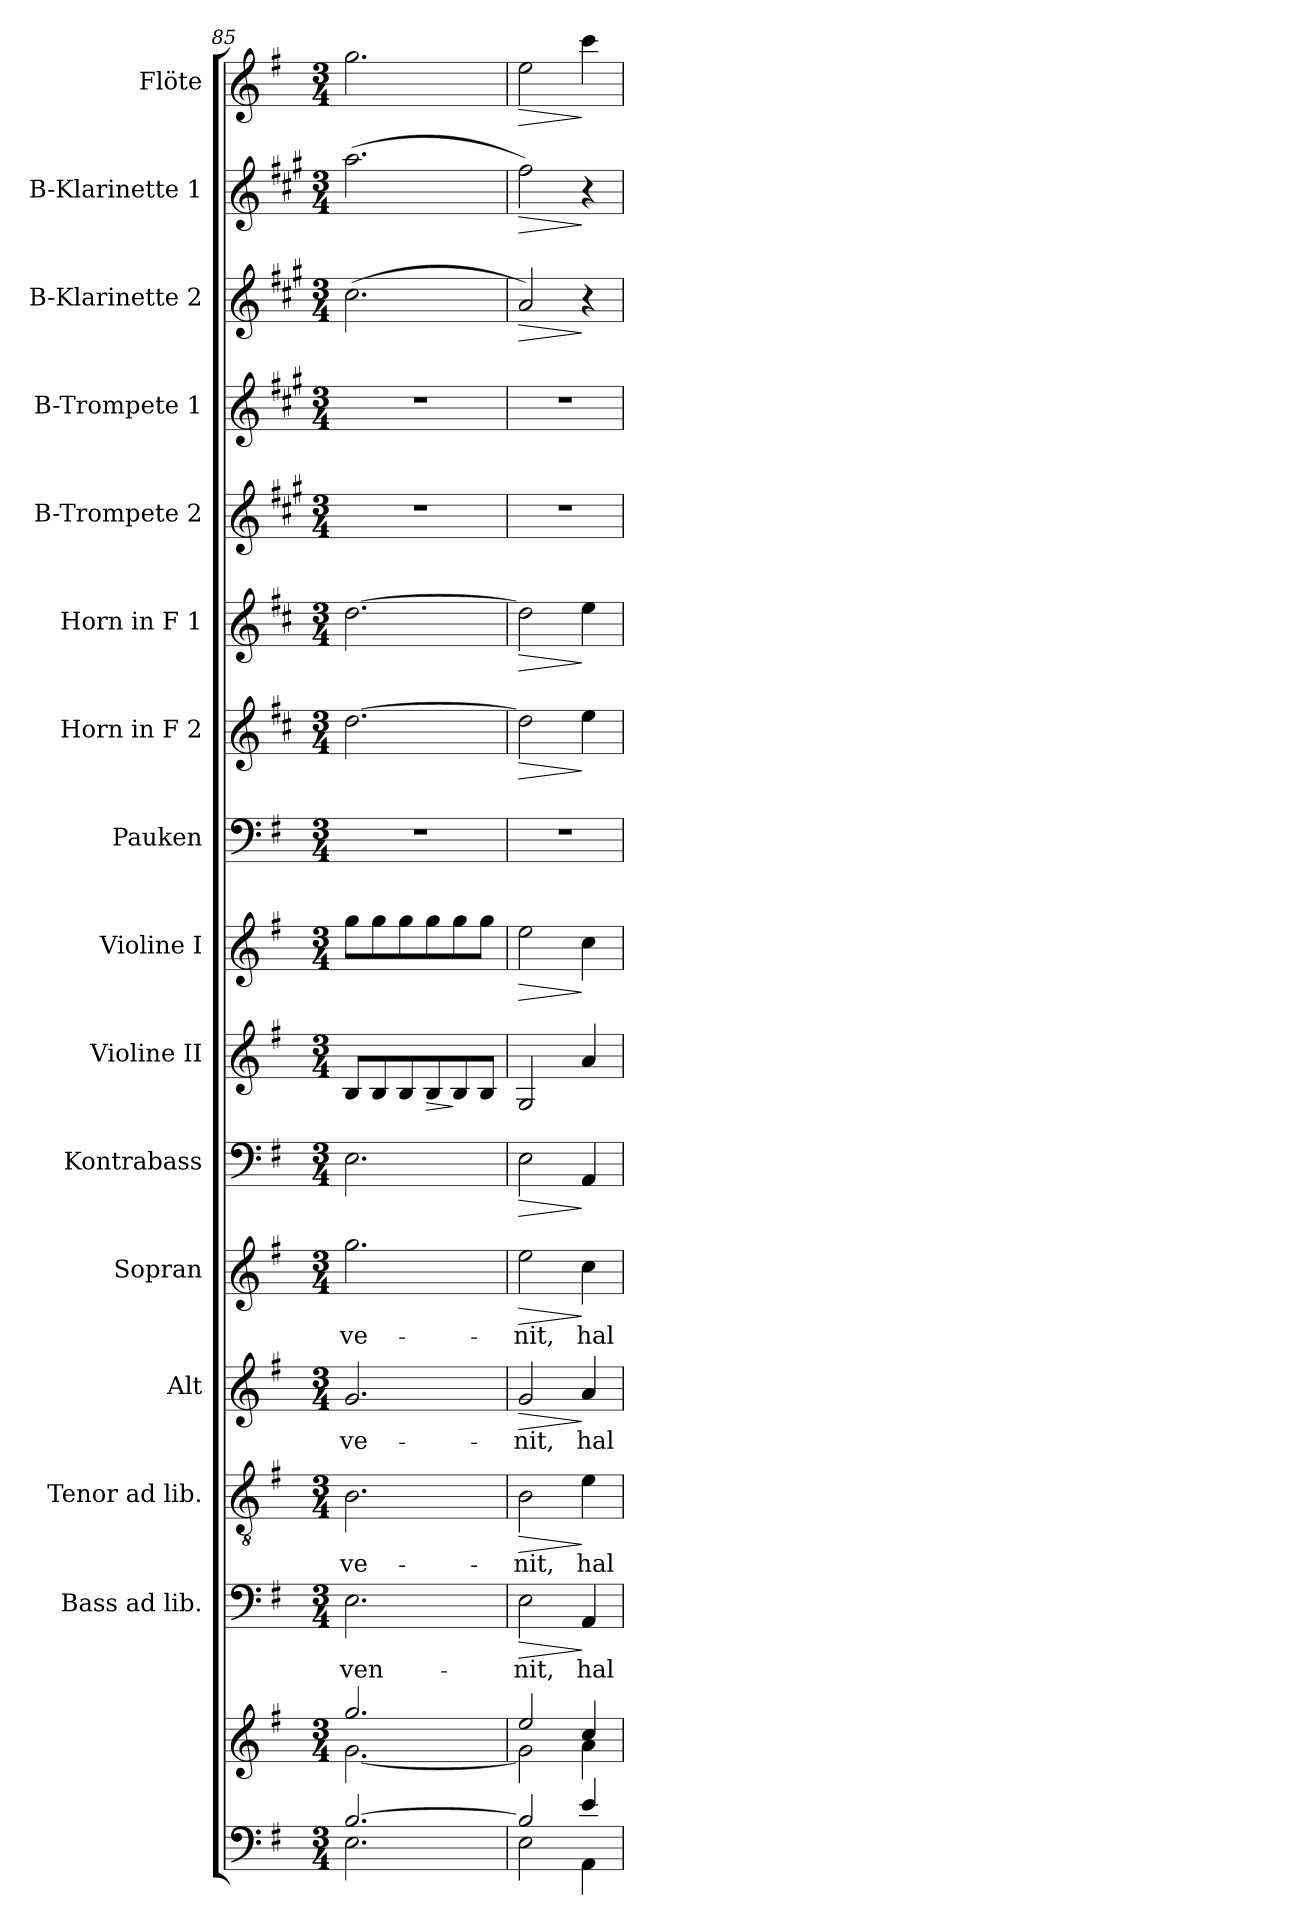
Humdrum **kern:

**kern	**kern	**kern	**text	**dynam	**kern	**text	**dynam	**kern	**text	**dynam	**kern	**text	**dynam	**kern	**dynam	**kern	**dynam	**kern	**dynam	**kern	**kern	**dynam	**kern	**dynam	**kern	**kern	**kern	**dynam	**kern	**dynam	**kern	**dynam
*part16	*part16	*part15	*part15	*part15	*part14	*part14	*part14	*part13	*part13	*part13	*part12	*part12	*part12	*part11	*part11	*part10	*part10	*part9	*part9	*part8	*part7	*part7	*part6	*part6	*part5	*part4	*part3	*part3	*part2	*part2	*part1	*part1
*staff17	*staff16	*staff15	*staff15	*staff15	*staff14	*staff14	*staff14	*staff13	*staff13	*staff13	*staff12	*staff12	*staff12	*staff11	*staff11	*staff10	*staff10	*staff9	*staff9	*staff8	*staff7	*staff7	*staff6	*staff6	*staff5	*staff4	*staff3	*staff3	*staff2	*staff2	*staff1	*staff1
*	*	*I"Bass ad lib.	*	*	*I"Tenor ad lib.	*	*	*I"Alt	*	*	*I"Sopran	*	*	*I"Kontrabass	*	*I"Violine II	*	*I"Violine I	*	*I"Pauken	*I"Horn in F 2	*	*I"Horn in F 1	*	*I"B-Trompete 2	*I"B-Trompete 1	*I"B-Klarinette 2	*	*I"B-Klarinette 1	*	*I"Flöte	*
*	*	*I'B.	*	*	*I'T.	*	*	*I'A.	*	*	*I'S.	*	*	*I'Kb.	*	*I'Vl. II	*	*I'Vl. I	*	*I'Pk.	*	*	*I'Hr. 1	*	*I'B Trp. 2	*I'B Trp. 1	*I'B Kl. 2	*	*I'B Kl. 1	*	*I'Fl.	*
*clefF4	*clefG2	*clefF4	*	*	*clefGv2	*	*	*clefG2	*	*	*clefG2	*	*	*clefF4	*	*clefG2	*	*clefG2	*	*clefF4	*clefG2	*	*clefG2	*	*clefG2	*clefG2	*clefG2	*	*clefG2	*	*clefG2	*
*	*	*	*	*	*	*	*	*	*	*	*	*	*	*ITrd7c12	*	*	*	*	*	*	*ITrd4c7	*	*ITrd4c7	*	*ITrd1c2	*ITrd1c2	*ITrd1c2	*	*ITrd1c2	*	*	*
*k[f#]	*k[f#]	*k[f#]	*	*	*k[f#]	*	*	*k[f#]	*	*	*k[f#]	*	*	*k[f#]	*	*k[f#]	*	*k[f#]	*	*k[f#]	*k[f#]	*	*k[f#]	*	*k[f#]	*k[f#]	*k[f#]	*	*k[f#]	*	*k[f#]	*
*G:	*G:	*G:	*	*	*G:	*	*	*G:	*	*	*G:	*	*	*G:	*	*G:	*	*G:	*	*G:	*G:	*	*G:	*	*G:	*G:	*G:	*	*G:	*	*G:	*
*M3/4	*M3/4	*M3/4	*	*	*M3/4	*	*	*M3/4	*	*	*M3/4	*	*	*M3/4	*	*M3/4	*	*M3/4	*	*M3/4	*M3/4	*	*M3/4	*	*M3/4	*M3/4	*M3/4	*	*M3/4	*	*M3/4	*
=85	=85	=85	=85	=85	=85	=85	=85	=85	=85	=85	=85	=85	=85	=85	=85	=85	=85	=85	=85	=85	=85	=85	=85	=85	=85	=85	=85	=85	=85	=85	=85	=85
*^	*^	*	*	*	*	*	*	*	*	*	*	*	*	*	*	*	*	*	*	*	*	*	*	*	*	*	*	*	*	*	*	*
!	!	!	!	!	!LO:LY:b	!	!	!LO:LY:b	!	!	!LO:LY:b	!	!	!LO:LY:b	!	!	!	!	!	!	!	!	!	!	!	!	!	!	!	!	!	!	!	!
[>2.B/	2.E\	2.gg/	[<2.g\	2.E\	ven-	.	2.B\	ve-	.	2.g/	ve-	.	2.gg\	ve-	.	2.EE\	.	8B/L	.	8gg\L	.	2.r	[2.g\	.	[2.g\	.	2.r	2.r	(>2.b\	.	(>2.gg\	.	2.gg\	.
.	.	.	.	.	.	.	.	.	.	.	.	.	.	.	.	.	.	8B/	.	8gg\	.	.	.	.	.	.	.	.	.	.	.	.	.	.
.	.	.	.	.	.	.	.	.	.	.	.	.	.	.	.	.	.	8B/	.	8gg\	.	.	.	.	.	.	.	.	.	.	.	.	.	.
!	!	!	!	!	!	!	!	!	!	!	!	!	!	!	!	!	!	!	!LO:HP:b	!	!	!	!	!	!	!	!	!	!	!	!	!	!	!
.	.	.	.	.	.	.	.	.	.	.	.	.	.	.	.	.	.	8B/	>	8gg\	.	.	.	.	.	.	.	.	.	.	.	.	.	.
.	.	.	.	.	.	.	.	.	.	.	.	.	.	.	.	.	.	8B/	]	8gg\	.	.	.	.	.	.	.	.	.	.	.	.	.	.
.	.	.	.	.	.	.	.	.	.	.	.	.	.	.	.	.	.	8B/J	.	8gg\J	.	.	.	.	.	.	.	.	.	.	.	.	.	.
=86	=86	=86	=86	=86	=86	=86	=86	=86	=86	=86	=86	=86	=86	=86	=86	=86	=86	=86	=86	=86	=86	=86	=86	=86	=86	=86	=86	=86	=86	=86	=86	=86	=86	=86
!	!	!	!	!	!LO:LY:b	!LO:HP:b	!	!LO:LY:b	!LO:HP:b	!	!LO:LY:b	!LO:HP:b	!	!LO:LY:b	!LO:HP:b	!	!LO:HP:b	!	!	!	!LO:HP:b	!	!	!LO:HP:b	!	!LO:HP:b	!	!	!	!LO:HP:b	!	!LO:HP:b	!	!LO:HP:b
2B/]	2E\	2ee/	2g\]	2E\	-nit,	>	2B\	-nit,	>	2g/	-nit,	>	2ee\	-nit,	>	2EE\	>	2G/	.	2ee\	>	2.r	2g\]	>	2g\]	>	2.r	2.r	2g/)	>	2ee\)	>	2ee\	>
!	!	!	!	!	!LO:LY:b	!	!	!LO:LY:b	!	!	!LO:LY:b	!	!	!LO:LY:b	!	!	!	!	!	!	!	!	!	!	!	!	!	!	!	!	!	!	!	!
4e/	4AA\	4cc/	4a\	4AA/	hal-	]	4e\	hal-	]	4a/	hal-	]	4cc\	hal-	]	4AAA/	]	4a/	.	4cc\	]	.	4a\	]	4a\	]	.	.	4r	]	4r	]	4ccc\	]
*v	*v	*	*	*	*	*	*	*	*	*	*	*	*	*	*	*	*	*	*	*	*	*	*	*	*	*	*	*	*	*	*	*	*	*
*	*v	*v	*	*	*	*	*	*	*	*	*	*	*	*	*	*	*	*	*	*	*	*	*	*	*	*	*	*	*	*	*	*	*
=	=	=	=	=	=	=	=	=	=	=	=	=	=	=	=	=	=	=	=	=	=	=	=	=	=	=	=	=	=	=	=	=
*-	*-	*-	*-	*-	*-	*-	*-	*-	*-	*-	*-	*-	*-	*-	*-	*-	*-	*-	*-	*-	*-	*-	*-	*-	*-	*-	*-	*-	*-	*-	*-	*-
